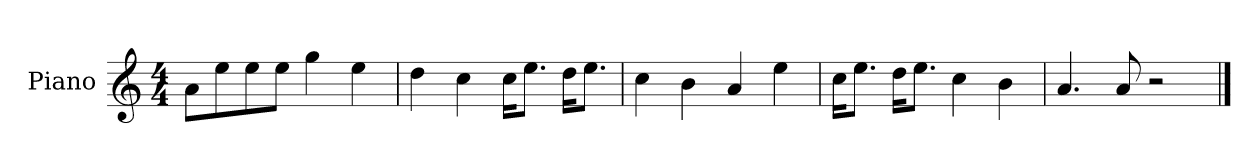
**kern
*part1
*staff1
*I"Piano
*I'P-no
*clefG2
*k[]
*M4/4
*MM90
=1
8a\L
8ee\
8ee\
8ee\J
4gg\
4ee\
=2
4dd\
4cc\
16cc\KL
8.ee\J
16dd\KL
8.ee\J
=3
4cc\
4b\
4a/
4ee\
=4
16cc\KL
8.ee\J
16dd\KL
8.ee\J
4cc\
4b\
=5
4.a/
8a/
2r
==
*-
